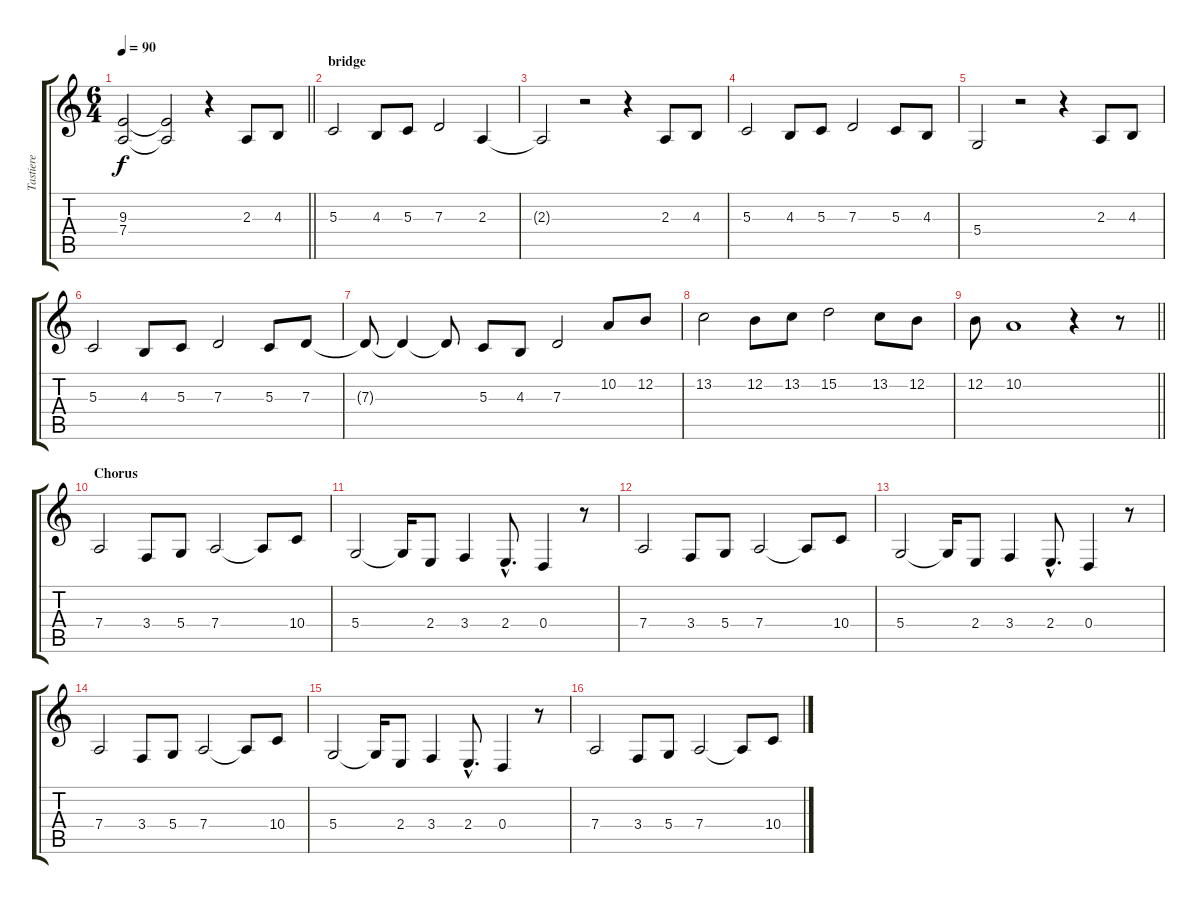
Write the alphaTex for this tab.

\track ("Tastiere" "Tastiere") {instrument stringensemble2}
\staff {score tabs}
\tuning (E4 B3 G3 D3 A2 E2) {hide}
\ts (6 4)
\tempo 90
\clef g2
\barLineRight lightlight
\ks c
(9.3{t} 7.4{t}).2{dy f} (9.3{t} 7.4{t}).2 r.4 2.3.8 4.3.8 |
\section ("" "bridge")
5.3.2 4.3.8 5.3.8 7.3.2 2.3.4 |
2.3{t}.2 r.2 r.4 2.3.8 4.3.8 |
5.3.2 4.3.8 5.3.8 7.3.2 5.3.8 4.3.8 |
5.4.2 r.2 r.4 2.3.8 4.3.8 |
5.3.2 4.3.8 5.3.8 7.3.2 5.3.8 7.3.8 |
7.3{t}.8 7.3{t}.4 7.3{t}.8 5.3.8 4.3.8 7.3.2 10.2.8 12.2.8 |
13.2.2 12.2.8 13.2.8 15.2.2 13.2.8 12.2.8 |
\barLineRight lightlight
12.2.8 10.2.1 r.4 r.8 |
\section ("" "Chorus")
7.4.2 3.4.8 5.4.8 7.4.2 7.4{t}.8 10.4.8 |
5.4.2 5.4{t}.16 2.4.8 3.4.4 2.4{hac}.8{d} 0.4.4 r.8 |
7.4.2 3.4.8 5.4.8 7.4.2 7.4{t}.8 10.4.8 |
5.4.2 5.4{t}.16 2.4.8 3.4.4 2.4{hac}.8{d} 0.4.4 r.8 |
7.4.2 3.4.8 5.4.8 7.4.2 7.4{t}.8 10.4.8 |
5.4.2 5.4{t}.16 2.4.8 3.4.4 2.4{hac}.8{d} 0.4.4 r.8 |
7.4.2 3.4.8 5.4.8 7.4.2 7.4{t}.8 10.4.8
